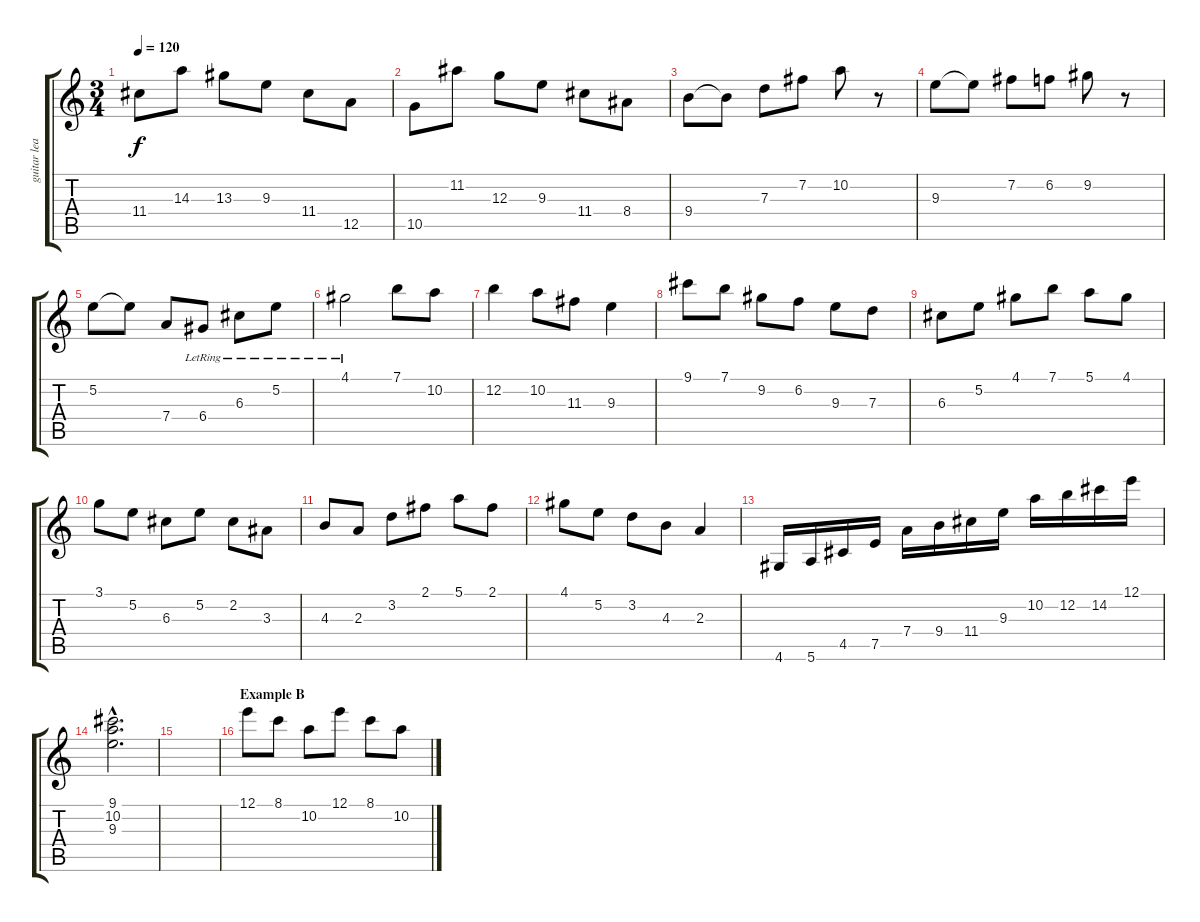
\track ("guitar lead" "guitar lea") {instrument acousticguitarsteel}
\staff {score tabs}
\tuning (E4 B3 G3 D3 A2 E2) {hide}
\ts (3 4)
\tempo 120
\clef g2
\ks c
11.4.8{dy f} 14.3.8 13.3.8 9.3.8 11.4.8 12.5.8 |
10.5.8 11.2.8 12.3.8 9.3.8 11.4.8 8.4.8 |
9.4.8 9.4{t}.8 7.3.8 7.2.8 10.2.8 r.8 |
9.3.8 9.3{t}.8 7.2.8 6.2.8 9.2.8 r.8 |
5.2.8 5.2{t}.8 7.4.8 6.4{lr}.8 6.3{lr}.8 5.2{lr}.8 |
4.1{lr}.2 7.1.8 10.2.8 |
12.2.4 10.2.8 11.3.8 9.3.4 |
9.1.8 7.1.8 9.2.8 6.2.8 9.3.8 7.3.8 |
6.3.8 5.2.8 4.1.8 7.1.8 5.1.8 4.1.8 |
3.1.8 5.2.8 6.3.8 5.2.8 2.2.8 3.3.8 |
4.3.8 2.3.8 3.2.8 2.1.8 5.1.8 2.1.8 |
4.1.8 5.2.8 3.2.8 4.3.8 2.3.4 |
4.6.16 5.6.16 4.5.16 7.5.16 7.4.16 9.4.16 11.4.16 9.3.16 10.2.16 12.2.16 14.2.16 12.1.16 |
(9.1{hac} 10.2{hac} 9.3{hac}).2{d} |
|
\section ("" "Example B")
12.1.8 8.1.8 10.2.8 12.1.8 8.1.8 10.2.8
